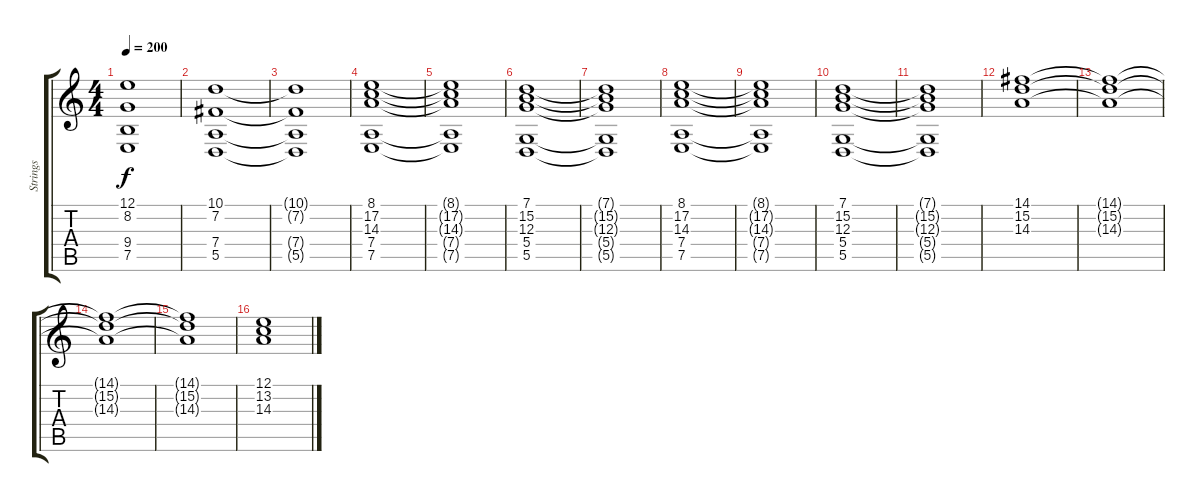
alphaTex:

\track ("Strings" "Strings") {instrument synthstrings1}
\staff {score tabs}
\tuning (E4 B3 G3 D3 A2 E2) {hide}
\ts (4 4)
\tempo 200
\clef g2
\ks c
(12.1{t} 8.2{t} 9.4{t} 7.5{t}).1{dy f} |
(10.1 7.2 7.4 5.5).1 |
(10.1{t} 7.2{t} 7.4{t} 5.5{t}).1 |
(8.1 17.2 14.3 7.4 7.5).1 |
(8.1{t} 17.2{t} 14.3{t} 7.4{t} 7.5{t}).1 |
(7.1 15.2 12.3 5.4 5.5).1 |
(7.1{t} 15.2{t} 12.3{t} 5.4{t} 5.5{t}).1 |
(8.1 17.2 14.3 7.4 7.5).1 |
(8.1{t} 17.2{t} 14.3{t} 7.4{t} 7.5{t}).1 |
(7.1 15.2 12.3 5.4 5.5).1 |
(7.1{t} 15.2{t} 12.3{t} 5.4{t} 5.5{t}).1 |
(14.1 15.2 14.3).1 |
(14.1{t} 15.2{t} 14.3{t}).1 |
(14.1{t} 15.2{t} 14.3{t}).1 |
(14.1{t} 15.2{t} 14.3{t}).1 |
(12.1 13.2 14.3).1
